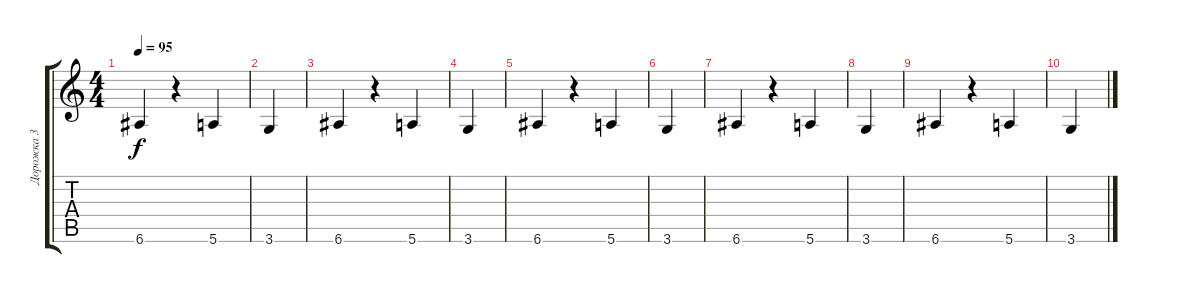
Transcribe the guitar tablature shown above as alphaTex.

\track ("Дорожка 3" "Дорожка 3") {instrument electricbassfinger}
\staff {score tabs}
\tuning (E4 B3 G3 D3 A2 E2) {hide}
\ts (4 4)
\tempo 95
\clef g2
\ks c
6.6.4{dy f} r.4 5.6.4 |
3.6.4 |
6.6.4 r.4 5.6.4 |
3.6.4 |
6.6.4 r.4 5.6.4 |
3.6.4 |
6.6.4 r.4 5.6.4 |
3.6.4 |
6.6.4 r.4 5.6.4 |
3.6.4
